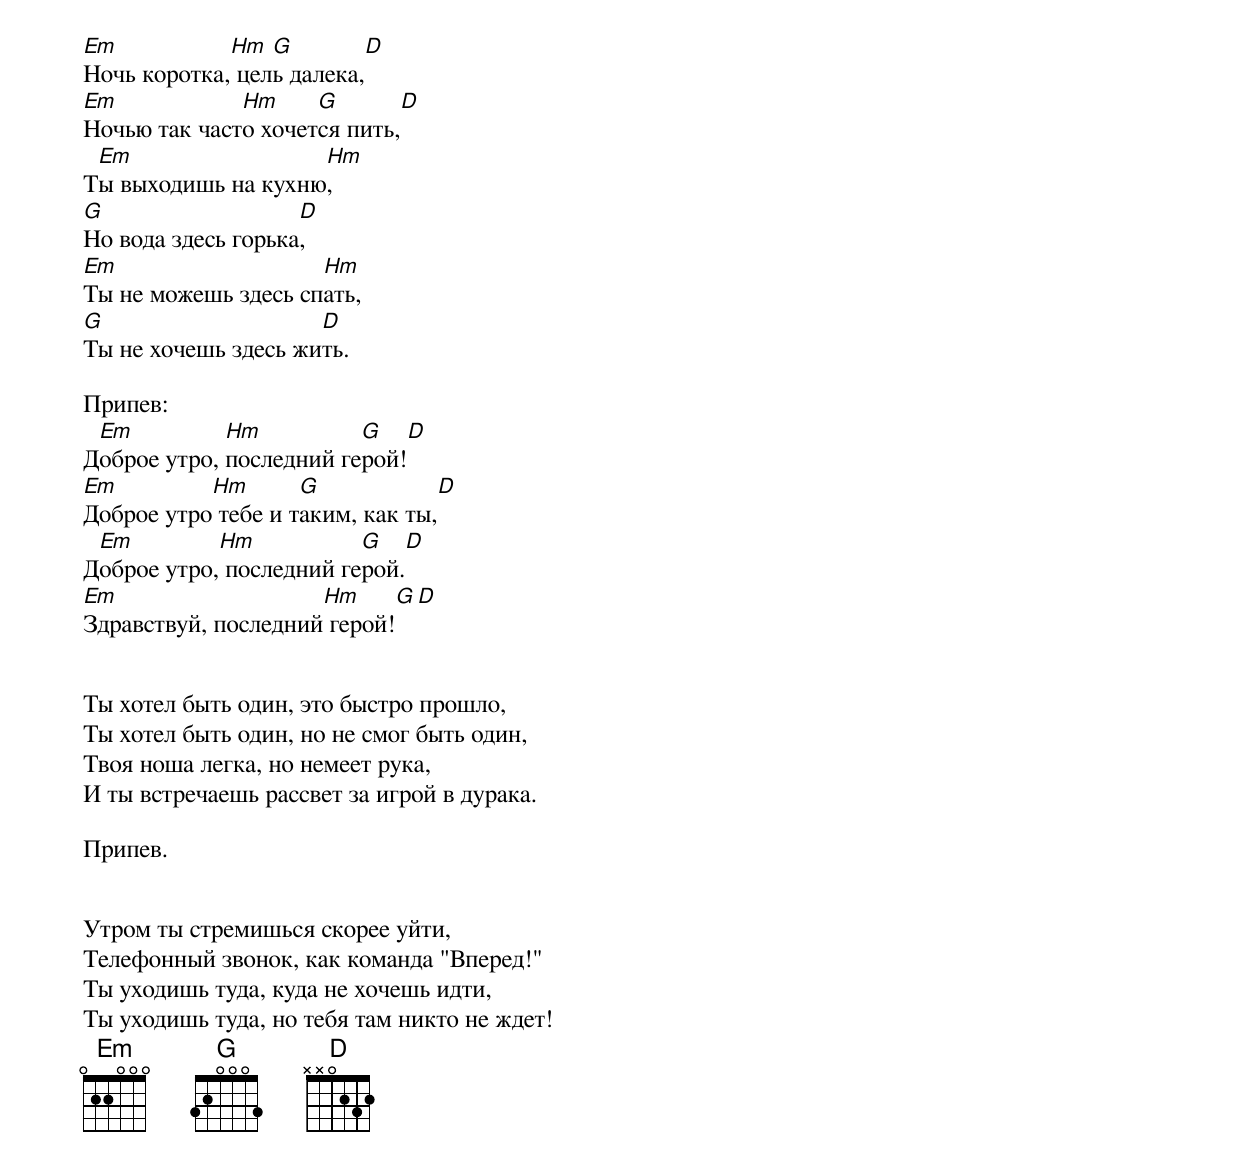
Em           Hm  G              D
Ночь коротка, цель далека,
Em            Hm     G           D
Ночью так часто хочется пить,
 Em                 Hm
Ты выходишь на кухню,
G                   D
Но вода здесь горька,
Em                   Hm
Ты не можешь здесь спать,
G                    D
Ты не хочешь здесь жить.

Припев:
 Em          Hm          G               D
Доброе утро, последний герой!
Em         Hm       G             D
Доброе утро тебе и таким, как ты,
 Em         Hm           G             D
Доброе утро, последний герой.
Em                   Hm             G     D
Здравствуй, последний герой!


Ты хотел быть один, это быстро прошло,
Ты хотел быть один, но не смог быть один,
Твоя ноша легка, но немеет рука,
И ты встречаешь рассвет за игрой в дурака.

Припев.


Утром ты стремишься скорее уйти,
Телефонный звонок, как команда "Вперед!"
Ты уходишь туда, куда не хочешь идти,
Ты уходишь туда, но тебя там никто не ждет!
